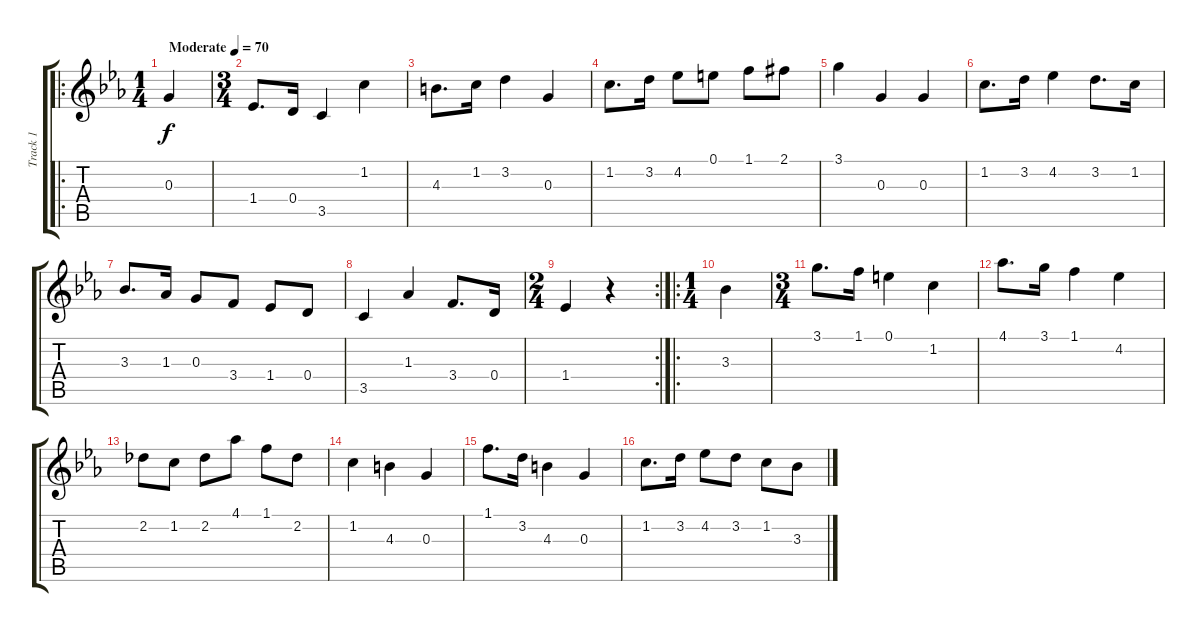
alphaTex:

\track ("Track 1" "Track 1") {instrument acousticguitarnylon}
\staff {score tabs}
\tuning (E4 B3 G3 D3 A2 E2) {hide}
\ro
\ts (1 4)
\tempo (70 "Moderate")
\clef g2
\ks cminor
0.3.4{dy f instrument acousticguitarnylon} |
\ts (3 4)
1.4.8{d} 0.4.16 3.5.4 1.2.4 |
4.3.8{d} 1.2.16 3.2.4 0.3.4 |
1.2.8{d} 3.2.16 4.2.8 0.1.8 1.1.8 2.1{acc #}.8 |
3.1.4 0.3.4 0.3.4 |
1.2.8{d} 3.2.16 4.2.4 3.2.8{d} 1.2.16 |
3.3.8{d} 1.3.16 0.3.8 3.4.8 1.4.8 0.4.8 |
3.5.4 1.3.4 3.4.8{d} 0.4.16 |
\rc 2
\ts (2 4)
1.4.4 r.4 |
\ro
\ts (1 4)
3.3.4 |
\ts (3 4)
3.1.8{d} 1.1.16 0.1.4 1.2.4 |
4.1.8{d} 3.1.16 1.1.4 4.2.4 |
2.2.8 1.2.8 2.2.8 4.1.8 1.1.8 2.2.8 |
1.2.4 4.3.4 0.3.4 |
1.1.8{d} 3.2.16 4.3.4 0.3.4 |
1.2.8{d} 3.2.16 4.2.8 3.2.8 1.2.8 3.3.8
